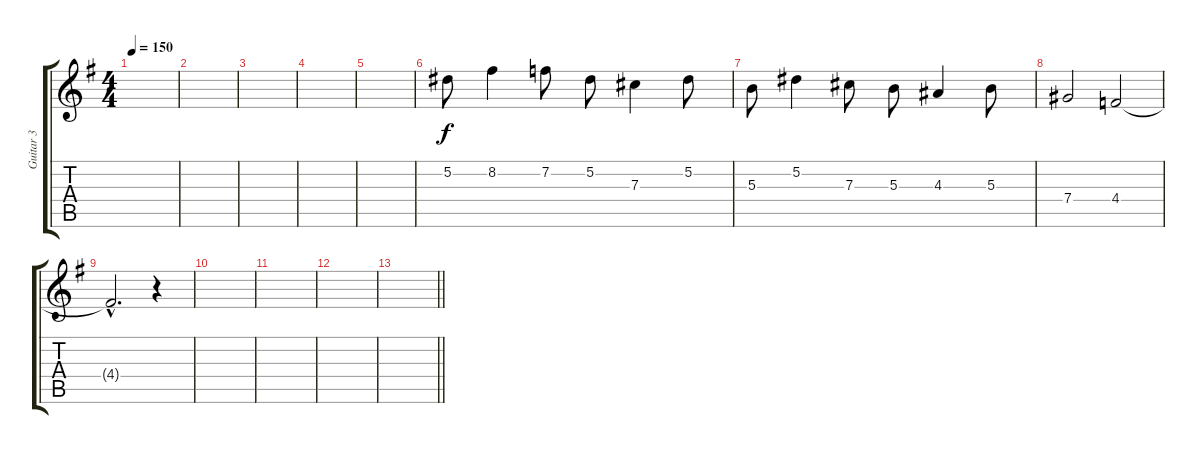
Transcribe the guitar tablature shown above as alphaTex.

\track ("Guitar 3" "Guitar 3") {instrument distortionguitar}
\staff {score tabs}
\tuning (Eb4 Bb3 Gb3 Db3 Ab2 Eb2) {hide}
\ts (4 4)
\tempo 150
\clef g2
\ks g
|
|
|
|
|
5.2.8 8.2.4 7.2.8 5.2.8 7.3.4 5.2.8 |
5.3.8 5.2.4 7.3.8 5.3.8 4.3.4 5.3.8 |
7.4.2 4.4.2 |
4.4{hac t}.2{d} r.4 |
|
|
|
\barLineRight lightlight
